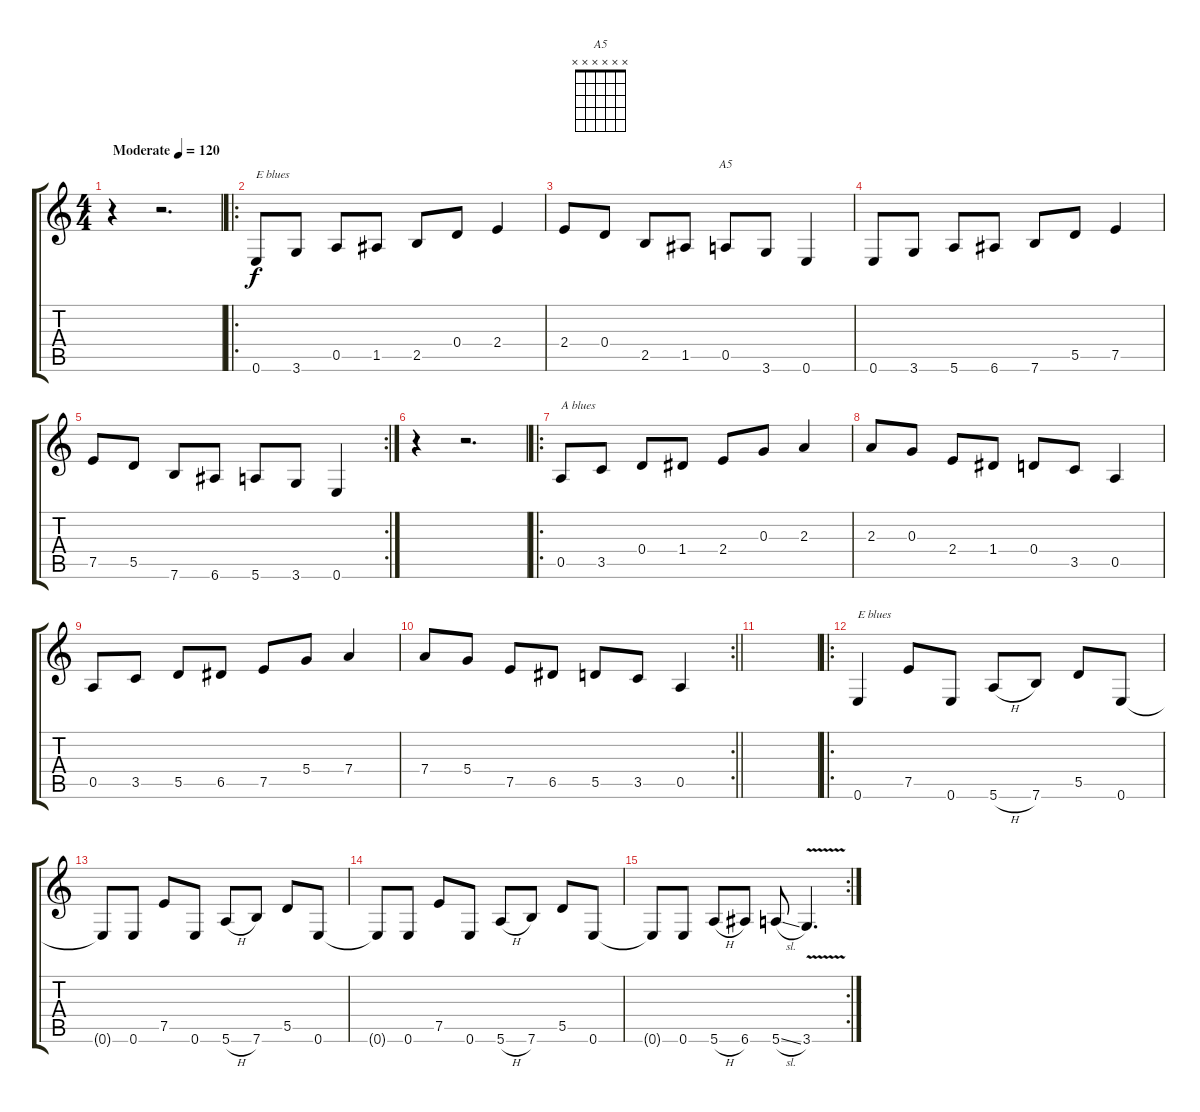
\track "" {instrument overdrivenguitar}
\staff {score tabs}
\tuning (E4 B3 G3 D3 A2 E2) {hide}
\chord ("A5" x x x x x x)
\ts (4 4)
\section ("" "")
\tempo (120 "Moderate")
\clef g2
\ks c
r.4{dy f instrument overdrivenguitar} r.2{d} |
\ro
0.6.8{txt "E blues"} 3.6.8 0.5.8 1.5.8 2.5.8 0.4.8 2.4.4 |
2.4.8 0.4.8 2.5.8 1.5.8 0.5.8{ch "A5"} 3.6.8 0.6.4 |
0.6.8 3.6.8 5.6.8{txt ""} 6.6.8 7.6.8 5.5.8 7.5.4 |
\rc 2
7.5.8 5.5.8 7.6.8 6.6.8 5.6.8 3.6.8 0.6.4 |
r.4 r.2{d} |
\ro
0.5.8{txt "A blues"} 3.5.8 0.4.8 1.4.8 2.4.8 0.3.8 2.3.4 |
2.3.8 0.3.8 2.4.8 1.4.8 0.4.8 3.5.8 0.5.4 |
0.5.8 3.5.8 5.5.8 6.5.8 7.5.8 5.4.8 7.4.4 |
\rc 2
\barLineRight lightlight
7.4.8 5.4.8 7.5.8 6.5.8 5.5.8 3.5.8 0.5.4 |
\section ("" "")
|
\ro
0.6.4{txt "E blues"} 7.5.8 0.6.8 5.6{h}.8 7.6.8 5.5.8 0.6.8 |
0.6{t}.8 0.6.8 7.5.8 0.6.8 5.6{h}.8 7.6.8 5.5.8 0.6.8 |
0.6{t}.8 0.6.8 7.5.8 0.6.8 5.6{h}.8 7.6.8 5.5.8 0.6.8 |
\rc 2
0.6{t}.8 0.6.8 5.6{h}.8 6.6.8 5.6{sl}.8 3.6{v}.4{d}
